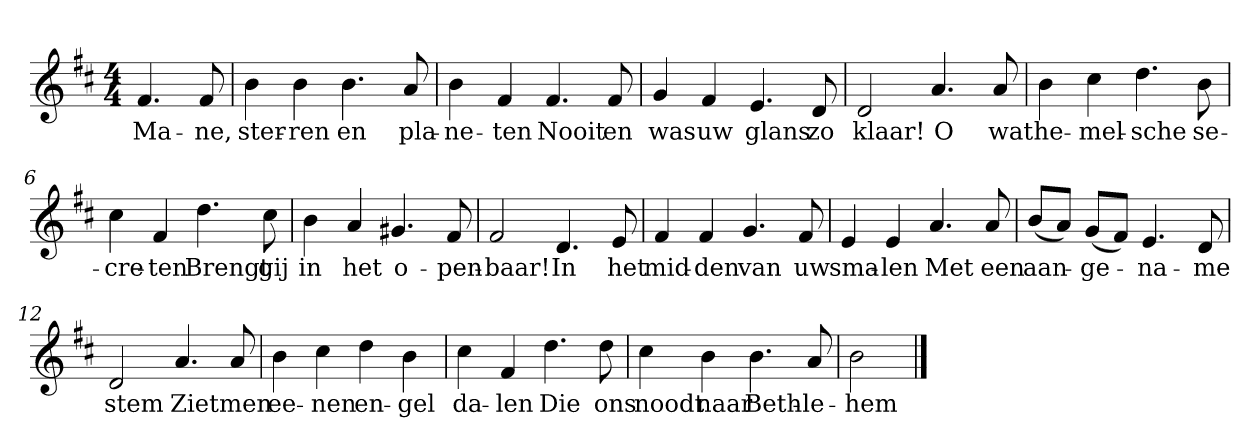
**kern	**text
*part1	*part1
*staff1	*staff1
*clefG2	*
*k[f#c#]	*
*D:	*
*M4/4	*
*MM120	*
=	=
4.f#	Ma-
8f#	-ne,
=1	=1
4b	ster-
4b	-ren
4.b	en
8a	pla-
=2	=2
4b	-ne-
4f#	-ten
4.f#	Nooit
8f#	en
=3	=3
4g	was
4f#	uw
4.e	glans
8d	zo
=4	=4
2d	klaar!
4.a	O
8a	wat
=5	=5
4b	he-
4cc#	-mel-
4.dd	-sche
8b	se-
=6	=6
4cc#	-cre-
4f#	-ten
4.dd	Brengt
8cc#	gij
=7	=7
4b	in
4a	het
4.g#X	o-
8f#	-pen-
=8	=8
2f#	-baar!
4.d	In
8e	het
=9	=9
4f#	mid-
4f#	-den
4.g	van
8f#	uw
=10	=10
4e	sma-
4e	-len
4.a	Met
8a	een
=11	=11
(8b/L	aan-
8a/J)	.
(8g/L	-ge-
8f#/J)	.
4.e	-na-
8d	-me
=12	=12
2d	stem
4.a	Ziet
8a	men
=13	=13
4b	ee-
4cc#	-nen
4dd	en-
4b	-gel
=14	=14
4cc#	da-
4f#	-len
4.dd	Die
8dd	ons
=15	=15
4cc#	noodt
4b	naar
4.b	Beth-
8a	-le-
=16	=16
2b	-hem
==	==
*-	*-
